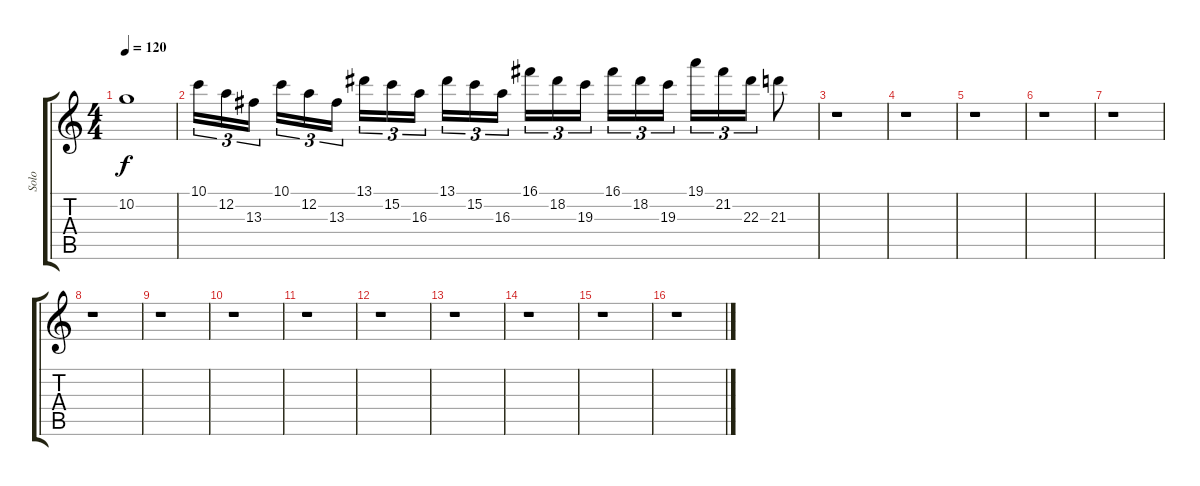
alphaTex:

\track ("Solo" "Solo") {instrument distortionguitar}
\staff {score tabs}
\tuning (D4 A3 F3 C3 G2 D2) {hide}
\ts (4 4)
\tempo 120
\clef g2
\ks c
10.2.1{dy f} |
10.1.16{tu (3 2)} 12.2.16{tu (3 2)} 13.3.16{tu (3 2)} 10.1.16{tu (3 2)} 12.2.16{tu (3 2)} 13.3.16{tu (3 2)} 13.1.16{tu (3 2)} 15.2.16{tu (3 2)} 16.3.16{tu (3 2)} 13.1.16{tu (3 2)} 15.2.16{tu (3 2)} 16.3.16{tu (3 2)} 16.1.16{tu (3 2)} 18.2.16{tu (3 2)} 19.3.16{tu (3 2)} 16.1.16{tu (3 2)} 18.2.16{tu (3 2)} 19.3.16{tu (3 2)} 19.1.16{tu (3 2)} 21.2.16{tu (3 2)} 22.3.16{tu (3 2)} 21.3.8 |
r.1 |
r.1 |
r.1 |
r.1 |
r.1 |
r.1 |
r.1 |
r.1 |
r.1 |
r.1 |
r.1 |
r.1 |
r.1 |
r.1
